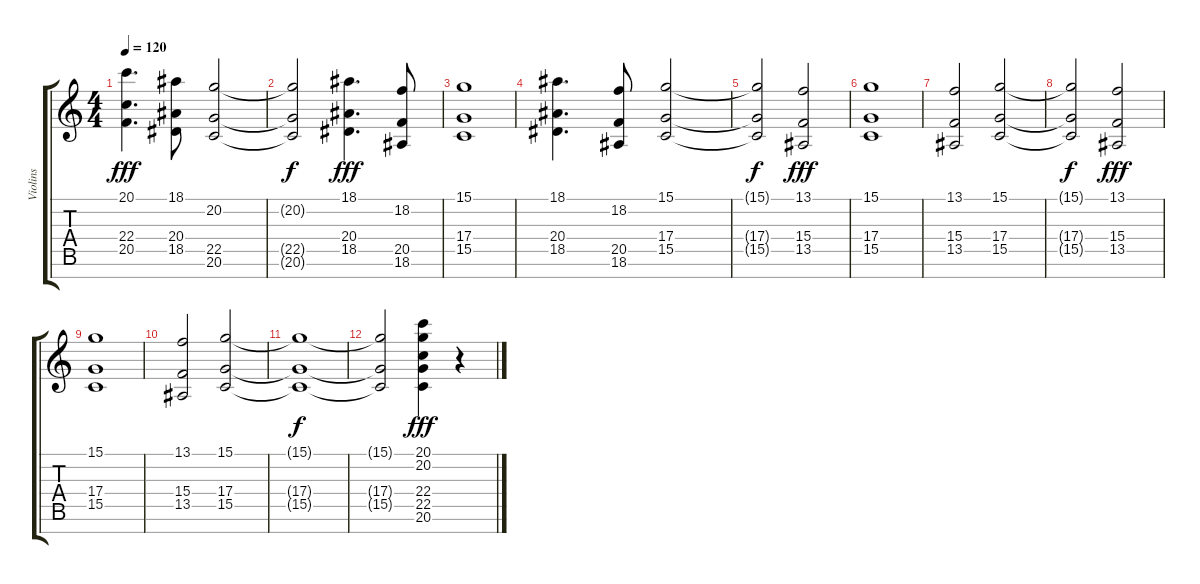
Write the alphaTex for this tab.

\track ("Violins" "Violins") {instrument stringensemble1}
\staff {score tabs}
\tuning (E4 B3 G3 D3 A2 E2 B1) {hide}
\ts (4 4)
\tempo 120
\clef g2
\ks c
(20.1 22.4 20.5).4{d dy fff} (18.1 20.4 18.5).8 (20.2 22.5 20.6).2 |
(20.2{t} 22.5{t} 20.6{t}).2{dy f} (18.1 20.4 18.5).4{d dy fff} (18.2 20.5 18.6).8 |
(15.1 17.4 15.5).1 |
(18.1 20.4 18.5).4{d} (18.2 20.5 18.6).8 (15.1 17.4 15.5).2 |
(15.1{t} 17.4{t} 15.5{t}).2{dy f} (13.1 15.4 13.5).2{dy fff} |
(15.1 17.4 15.5).1 |
(13.1 15.4 13.5).2 (15.1 17.4 15.5).2 |
(15.1{t} 17.4{t} 15.5{t}).2{dy f} (13.1 15.4 13.5).2{dy fff} |
(15.1 17.4 15.5).1 |
(13.1 15.4 13.5).2 (15.1 17.4 15.5).2 |
(15.1{t} 17.4{t} 15.5{t}).1{dy f} |
(15.1{t} 17.4{t} 15.5{t}).2 (20.1 20.2 22.4 22.5 20.6).4{dy fff} r.4
